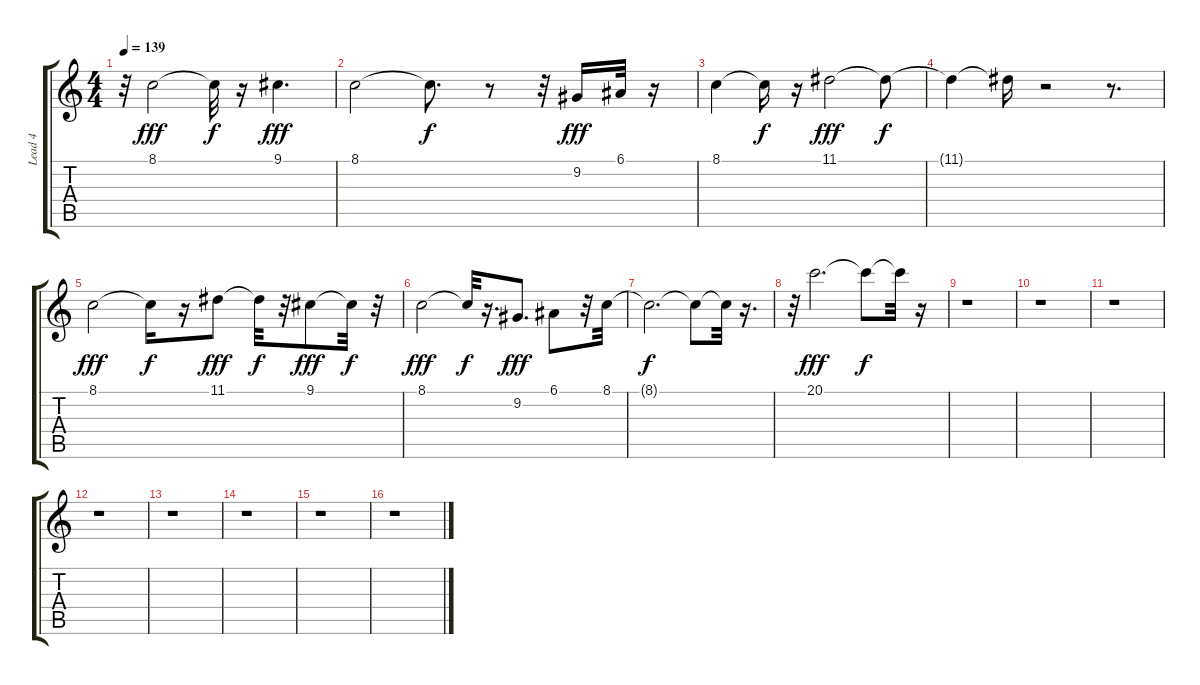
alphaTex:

\track ("Lead 4" "Lead 4") {instrument baritonesax}
\staff {score tabs}
\tuning (E4 B3 G3 D3 A2 E2) {hide}
\ts (4 4)
\tempo 139
\clef g2
\ks c
r.32{dy fff} 8.1.2 8.1{t}.32{dy f} r.16 9.1.4{d dy fff} |
8.1.2 8.1{t}.8{d dy f} r.8 r.32 9.2.16{dy fff} 6.1.32 r.16 |
8.1.4 8.1{t}.16{dy f} r.16 11.1.2{dy fff} 11.1{t}.8{dy f} |
11.1{t}.4 11.1{t}.16 r.2 r.8{d} |
8.1.2{dy fff} 8.1{t}.16{dy f} r.16 11.1.8{dy fff} 11.1{t}.32{dy f} r.32 9.1.8{dy fff} 9.1{t}.32{dy f} r.32 |
8.1.2{dy fff} 8.1{t}.32{dy f} r.16{d} 9.2.8{d dy fff} 6.1.8 r.32 8.1.32 |
8.1{t}.2{d dy f} 8.1{t}.8 8.1{t}.32 r.16{d} |
r.32 20.1.2{d dy fff} 20.1{t}.8{dy f} 20.1{t}.32 r.16 |
r.1 |
r.1 |
r.1 |
r.1 |
r.1 |
r.1 |
r.1 |
r.1
